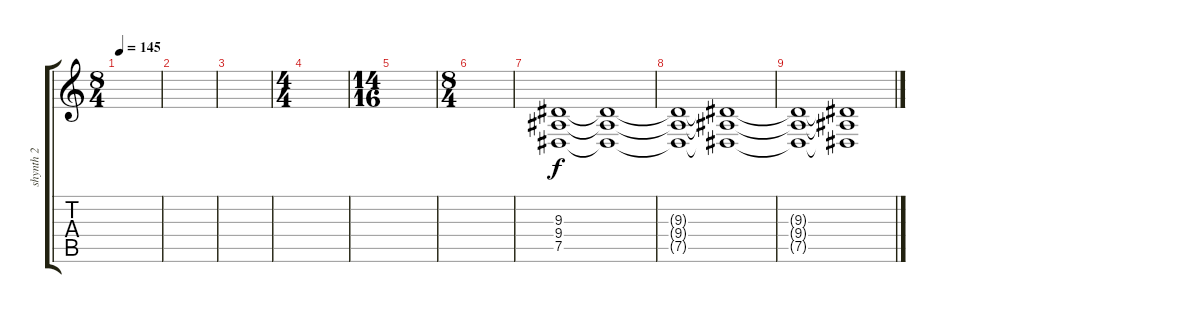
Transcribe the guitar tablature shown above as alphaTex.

\track ("shynth 2" "shynth 2") {instrument choiraahs}
\staff {score tabs}
\tuning (Eb4 Bb3 Gb3 Db3 Ab2 Eb2) {hide}
\ts (8 4)
\tempo 145
\clef g2
\ks c
|
|
|
\ts (4 4)
|
\ts (14 16)
|
\ts (8 4)
|
(9.3 9.4 7.5).1 (9.3{t} 9.4{t} 7.5{t}).1 |
(9.3{t} 9.4{t} 7.5{t}).1 (9.3{t} 9.4{t} 7.5{t}).1 |
(9.3{t} 9.4{t} 7.5{t}).1 (9.3{t} 9.4{t} 7.5{t}).1
